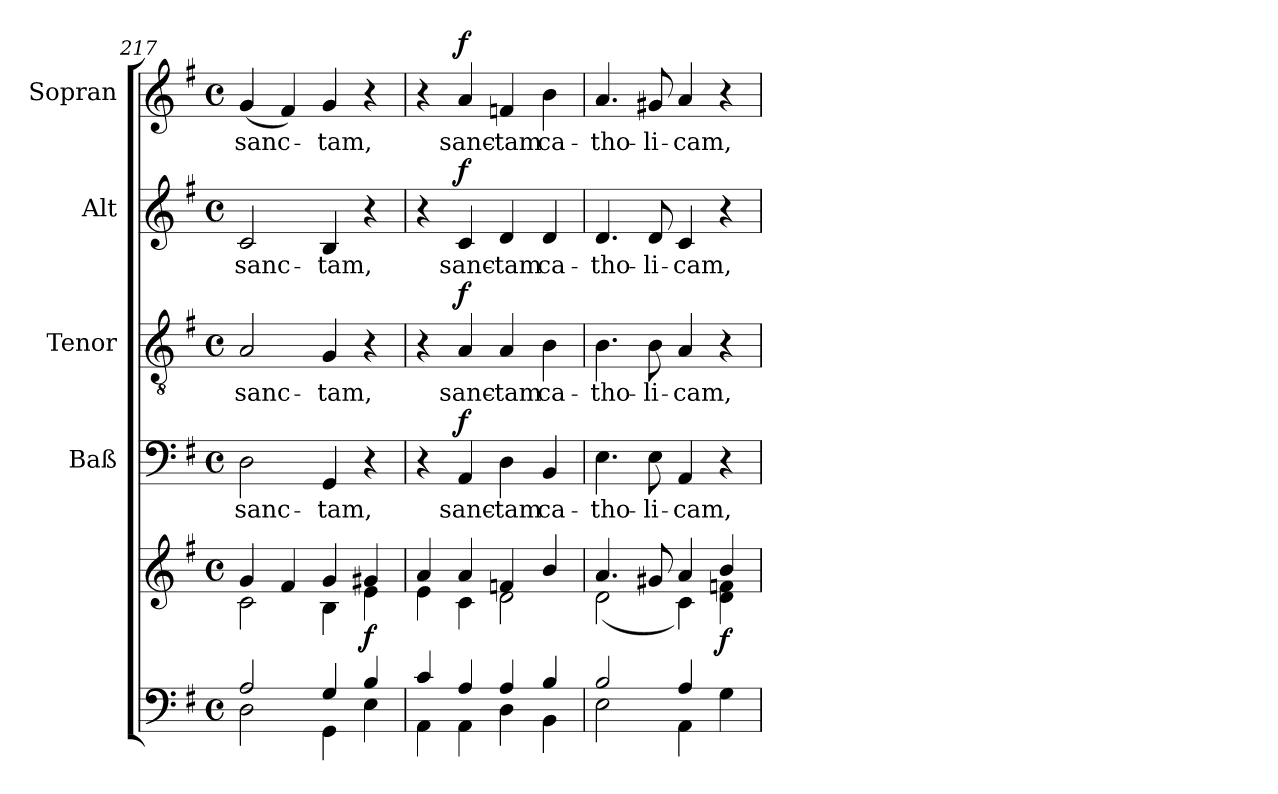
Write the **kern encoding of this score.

**kern	**kern	**dynam	**kern	**text	**dynam	**kern	**text	**dynam	**kern	**text	**dynam	**kern	**text	**dynam
*part5	*part5	*part5	*part4	*part4	*part4	*part3	*part3	*part3	*part2	*part2	*part2	*part1	*part1	*part1
*staff6	*staff5	*staff5/6	*staff4	*staff4	*staff4	*staff3	*staff3	*staff3	*staff2	*staff2	*staff2	*staff1	*staff1	*staff1
*	*	*	*I"Baß	*	*	*I"Tenor	*	*	*I"Alt	*	*	*I"Sopran	*	*
*	*	*	*I'Baß	*	*	*I'Ten	*	*	*I'Alt	*	*	*I'Sop	*	*
*clefF4	*clefG2	*	*clefF4	*	*	*clefGv2	*	*	*clefG2	*	*	*clefG2	*	*
*k[f#]	*k[f#]	*	*k[f#]	*	*	*k[f#]	*	*	*k[f#]	*	*	*k[f#]	*	*
*G:	*G:	*	*G:	*	*	*G:	*	*	*G:	*	*	*G:	*	*
*M4/4	*M4/4	*	*M4/4	*	*	*M4/4	*	*	*M4/4	*	*	*M4/4	*	*
*met(c)	*met(c)	*	*met(c)	*	*	*met(c)	*	*	*met(c)	*	*	*met(c)	*	*
=217	=217	=217	=217	=217	=217	=217	=217	=217	=217	=217	=217	=217	=217	=217
*^	*^	*	*	*	*	*	*	*	*	*	*	*	*	*
!	!	!	!	!	!	!LO:LY:b	!	!	!LO:LY:b	!	!	!LO:LY:b	!	!	!LO:LY:b	!
2A/	2D\	4g/	2c\	.	2D\	sanc-	.	2A/	sanc-	.	2c/	sanc-	.	(<4g/	sanc-	.
.	.	4f#/	.	.	.	.	.	.	.	.	.	.	.	4f#/)	.	.
!	!	!	!	!	!	!LO:LY:b	!	!	!LO:LY:b	!	!	!LO:LY:b	!	!	!LO:LY:b	!
4G/	4GG\	4g/	4B\	.	4GG/	-tam,	.	4G/	-tam,	.	4B/	-tam,	.	4g/	-tam,	.
!	!	!	!	!LO:DY:b	!	!	!	!	!	!	!	!	!	!	!	!
4B/	4E\	4g#X/	4e\	f	4r	.	.	4r	.	.	4r	.	.	4r	.	.
=218	=218	=218	=218	=218	=218	=218	=218	=218	=218	=218	=218	=218	=218	=218	=218	=218
4c/	4AA\	4a/	4e\	.	4r	.	.	4r	.	.	4r	.	.	4r	.	.
!	!	!	!	!	!	!LO:LY:b	!LO:DY:a	!	!LO:LY:b	!LO:DY:a	!	!LO:LY:b	!LO:DY:a	!	!LO:LY:b	!LO:DY:a
4A/	4AA\	4a/	4c\	.	4AA/	sanc-	f	4A/	sanc-	f	4c/	sanc-	f	4a/	sanc-	f
!	!	!	!	!	!	!LO:LY:b	!	!	!LO:LY:b	!	!	!LO:LY:b	!	!	!LO:LY:b	!
4A/	4D\	4fn/	2d\	.	4D\	-tam	.	4A/	-tam	.	4d/	-tam	.	4fn/	-tam	.
!	!	!	!	!	!	!LO:LY:b	!	!	!LO:LY:b	!	!	!LO:LY:b	!	!	!LO:LY:b	!
4B/	4BB\	4b/	.	.	4BB/	ca-	.	4B\	ca-	.	4d/	ca-	.	4b\	ca-	.
=219	=219	=219	=219	=219	=219	=219	=219	=219	=219	=219	=219	=219	=219	=219	=219	=219
!	!	!	!	!	!	!LO:LY:b	!	!	!LO:LY:b	!	!	!LO:LY:b	!	!	!LO:LY:b	!
2B/	2E\	4.a/	(<2d\	.	4.E\	-tho-	.	4.B\	-tho-	.	4.d/	-tho-	.	4.a/	-tho-	.
!	!	!	!	!	!	!LO:LY:b	!	!	!LO:LY:b	!	!	!LO:LY:b	!	!	!LO:LY:b	!
.	.	8g#X/	.	.	8E\	-li-	.	8B\	-li-	.	8d/	-li-	.	8g#X/	-li-	.
!	!	!	!	!	!	!LO:LY:b	!	!	!LO:LY:b	!	!	!LO:LY:b	!	!	!LO:LY:b	!
4A/	4AA\	4a/	4c\)	.	4AA/	-cam,	.	4A/	-cam,	.	4c/	-cam,	.	4a/	-cam,	.
!	!	!	!	!LO:DY:b	!	!	!	!	!	!	!	!	!	!	!	!
4ryy	4G\	4b/	4d\ 4fn\	f	4r	.	.	4r	.	.	4r	.	.	4r	.	.
*v	*v	*	*	*	*	*	*	*	*	*	*	*	*	*	*	*
*	*v	*v	*	*	*	*	*	*	*	*	*	*	*	*	*
=	=	=	=	=	=	=	=	=	=	=	=	=	=	=
*-	*-	*-	*-	*-	*-	*-	*-	*-	*-	*-	*-	*-	*-	*-
